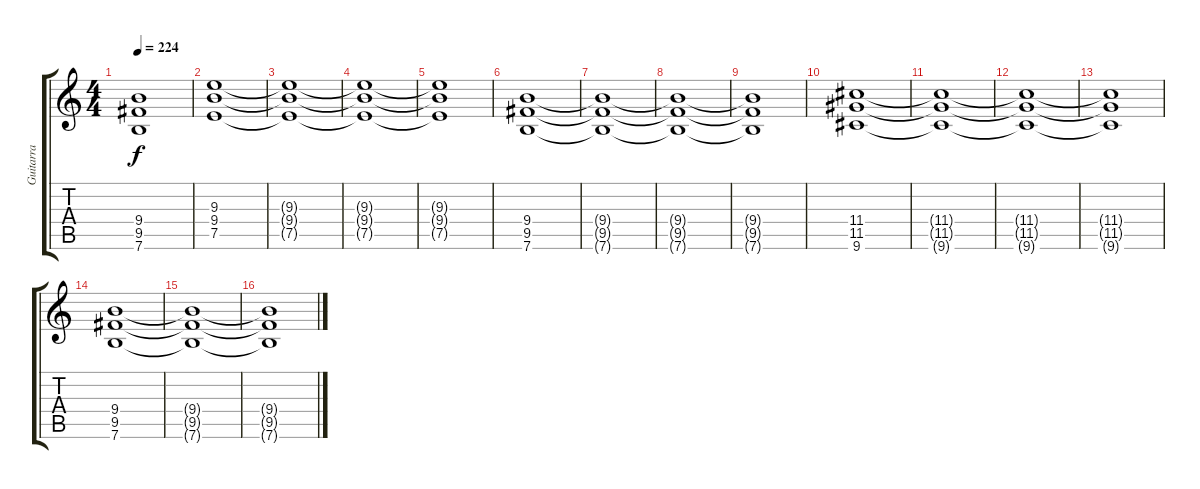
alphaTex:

\track ("Guitarra" "Guitarra") {instrument electricguitarjazz}
\staff {score tabs}
\tuning (E4 B3 G3 D3 A2 E2) {hide}
\ts (4 4)
\tempo 224
\clef g2
\ks c
(9.4{t} 9.5{t} 7.6{t}).1{dy f} |
(9.3 9.4 7.5).1{volume 6} |
(9.3{t} 9.4{t} 7.5{t}).1 |
(9.3{t} 9.4{t} 7.5{t}).1 |
(9.3{t} 9.4{t} 7.5{t}).1 |
(9.4 9.5 7.6).1 |
(9.4{t} 9.5{t} 7.6{t}).1 |
(9.4{t} 9.5{t} 7.6{t}).1 |
(9.4{t} 9.5{t} 7.6{t}).1 |
(11.4 11.5 9.6).1 |
(11.4{t} 11.5{t} 9.6{t}).1 |
(11.4{t} 11.5{t} 9.6{t}).1 |
(11.4{t} 11.5{t} 9.6{t}).1 |
(9.4 9.5 7.6).1 |
(9.4{t} 9.5{t} 7.6{t}).1 |
(9.4{t} 9.5{t} 7.6{t}).1
